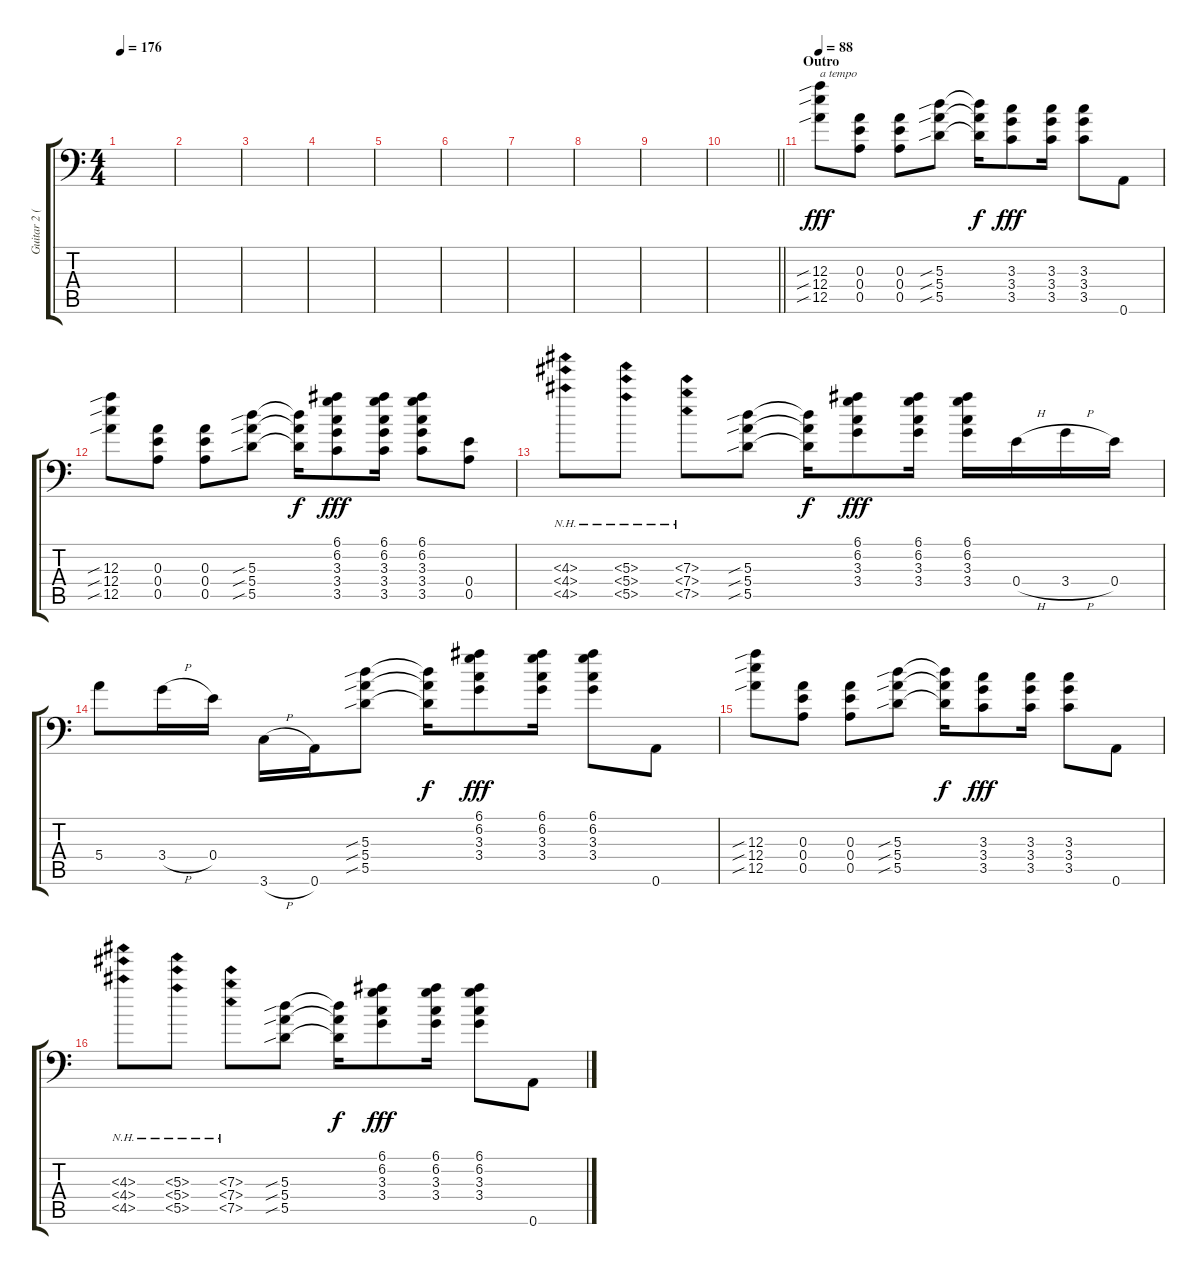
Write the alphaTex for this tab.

\track ("Guitar 2 (/w Slide)" "Guitar 2 (") {instrument acousticguitarsteel}
\staff {score tabs}
\tuning (E4 Db4 A3 E3 A2 A1) {hide}
\ts (4 4)
\tempo 176
\clef f4
\ks c
|
|
|
|
|
|
|
|
|
\barLineRight lightlight
|
\section ("" "Outro")
\tempo 88
(12.3{sib} 12.4{sib} 12.5{sib}).8{txt "a tempo" dy fff} (0.3 0.4 0.5).8 (0.3 0.4 0.5).8 (5.3{sib} 5.4{sib} 5.5{sib}).8 (5.3{t} 5.4{t} 5.5{t}).16{dy f} (3.3 3.4 3.5).8{dy fff} (3.3 3.4 3.5).16 (3.3 3.4 3.5).8 0.6.8 |
(12.3{sib} 12.4{sib} 12.5{sib}).8 (0.3 0.4 0.5).8 (0.3 0.4 0.5).8 (5.3{sib} 5.4{sib} 5.5{sib}).8 (5.3{t} 5.4{t} 5.5{t}).16{dy f} (6.1 6.2 3.3 3.4 3.5).8{dy fff} (6.1 6.2 3.3 3.4 3.5).16 (6.1 6.2 3.3 3.4 3.5).8 (0.4 0.5).8 |
(4.3{nh} 4.4{nh} 4.5{nh}).8 (5.3{nh} 5.4{nh} 5.5{nh}).8 (7.3{nh} 7.4{nh} 7.5{nh}).8 (5.3{sib} 5.4{sib} 5.5{sib}).8 (5.3{t} 5.4{t} 5.5{t}).16{dy f} (6.1 6.2 3.3 3.4).8{dy fff} (6.1 6.2 3.3 3.4).16 (6.1 6.2 3.3 3.4).16 0.4{h}.16 3.4{h}.16 0.4.16 |
5.4.8 3.4{h}.16 0.4.16 3.6{h}.16 0.6.16 (5.3{sib} 5.4{sib} 5.5{sib}).8 (5.3{t} 5.4{t} 5.5{t}).16{dy f} (6.1 6.2 3.3 3.4).8{dy fff} (6.1 6.2 3.3 3.4).16 (6.1 6.2 3.3 3.4).8 0.6.8 |
(12.3{sib} 12.4{sib} 12.5{sib}).8 (0.3 0.4 0.5).8 (0.3 0.4 0.5).8 (5.3{sib} 5.4{sib} 5.5{sib}).8 (5.3{t} 5.4{t} 5.5{t}).16{dy f} (3.3 3.4 3.5).8{dy fff} (3.3 3.4 3.5).16 (3.3 3.4 3.5).8 0.6.8 |
(4.3{nh} 4.4{nh} 4.5{nh}).8 (5.3{nh} 5.4{nh} 5.5{nh}).8 (7.3{nh} 7.4{nh} 7.5{nh}).8 (5.3{sib} 5.4{sib} 5.5{sib}).8 (5.3{t} 5.4{t} 5.5{t}).16{dy f} (6.1 6.2 3.3 3.4).8{dy fff} (6.1 6.2 3.3 3.4).16 (6.1 6.2 3.3 3.4).8 0.6.8
